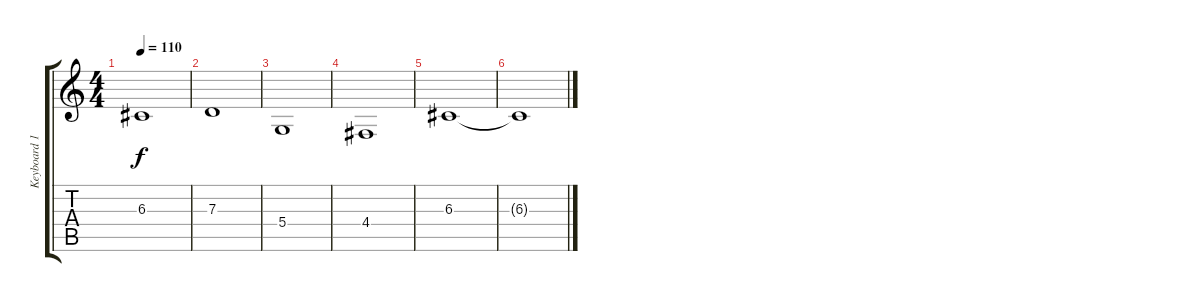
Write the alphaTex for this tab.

\track ("Keyboard 1" "Keyboard 1") {instrument pad3polysynth}
\staff {score tabs}
\tuning (E4 B3 G3 D3 A2 E2) {hide}
\ts (4 4)
\tempo 110
\clef g2
\ks c
6.3.1{dy f} |
7.3.1 |
5.4.1 |
4.4.1 |
6.3.1 |
6.3{t}.1
